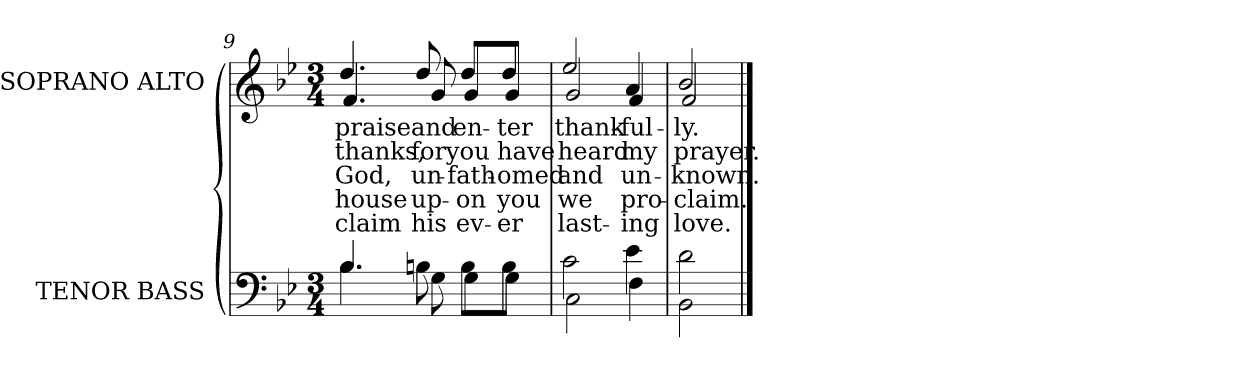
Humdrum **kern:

**kern	**kern	**text	**text	**text	**text	**text
*part2	*part1	*part1	*part1	*part1	*part1	*part1
*staff2	*staff1	*staff1	*staff1	*staff1	*staff1	*staff1
*I"TENOR BASS	*I"SOPRANO ALTO	*	*	*	*	*
*I'T. B.	*I'S. A.	*	*	*	*	*
*clefF4	*clefG2	*	*	*	*	*
*k[b-e-]	*k[b-e-]	*	*	*	*	*
*B-:	*B-:	*	*	*	*	*
*M3/4	*M3/4	*	*	*	*	*
=9	=9	=9	=9	=9	=9	=9
*^	*	*	*	*	*	*
!	!	!	!LO:LY:b:color=#000000	!LO:LY:b:color=#000000	!LO:LY:b:color=#000000	!LO:LY:b:color=#000000	!LO:LY:b:color=#000000
*	*	*^	*	*	*	*	*
4.B-i/	4.B-i\	4.ddi/	4.fi/	praise	thanks,	God,	house	-claim
!	!	!	!	!LO:LY:b:color=#000000	!LO:LY:b:color=#000000	!LO:LY:b:color=#000000	!LO:LY:b:color=#000000	!LO:LY:b:color=#000000
8Bni\	8Gi\	8ddi/	8gi/	and	for	un-	up-	his
!	!	!	!	!LO:LY:b:color=#000000	!LO:LY:b:color=#000000	!LO:LY:b:color=#000000	!LO:LY:b:color=#000000	!LO:LY:b:color=#000000
8Bi\L	8Gi\L	8ddi/L	8gi/L	en-	you	-fath-	-on	ev-
!	!	!	!	!LO:LY:b:color=#000000	!LO:LY:b:color=#000000	!LO:LY:b:color=#000000	!LO:LY:b:color=#000000	!LO:LY:b:color=#000000
8Bi\J	8Gi\J	8ddi/J	8gi/J	-ter	have	-omed	you	-er
=10	=10	=10	=10	=10	=10	=10	=10	=10
!	!	!	!	!LO:LY:b:color=#000000	!LO:LY:b:color=#000000	!LO:LY:b:color=#000000	!LO:LY:b:color=#000000	!LO:LY:b:color=#000000
2ci\	2Ci\	2ee-i/	2gi/	thank-	heard	and	we	last-
!	!	!	!	!LO:LY:b:color=#000000	!LO:LY:b:color=#000000	!LO:LY:b:color=#000000	!LO:LY:b:color=#000000	!LO:LY:b:color=#000000
4e-i\	4Fi\	4ai/	4fi/	-ful-	my	un-	pro-	-ing
=11	=11	=11	=11	=11	=11	=11	=11	=11
!	!	!	!	!LO:LY:b:color=#000000	!LO:LY:b:color=#000000	!LO:LY:b:color=#000000	!LO:LY:b:color=#000000	!LO:LY:b:color=#000000
2di\	2BB-i\	2b-i/	2fi/	-ly.	prayer.	-known.	-claim.	love.
*v	*v	*	*	*	*	*	*	*
*	*v	*v	*	*	*	*	*
==	==	==	==	==	==	==
*-	*-	*-	*-	*-	*-	*-
